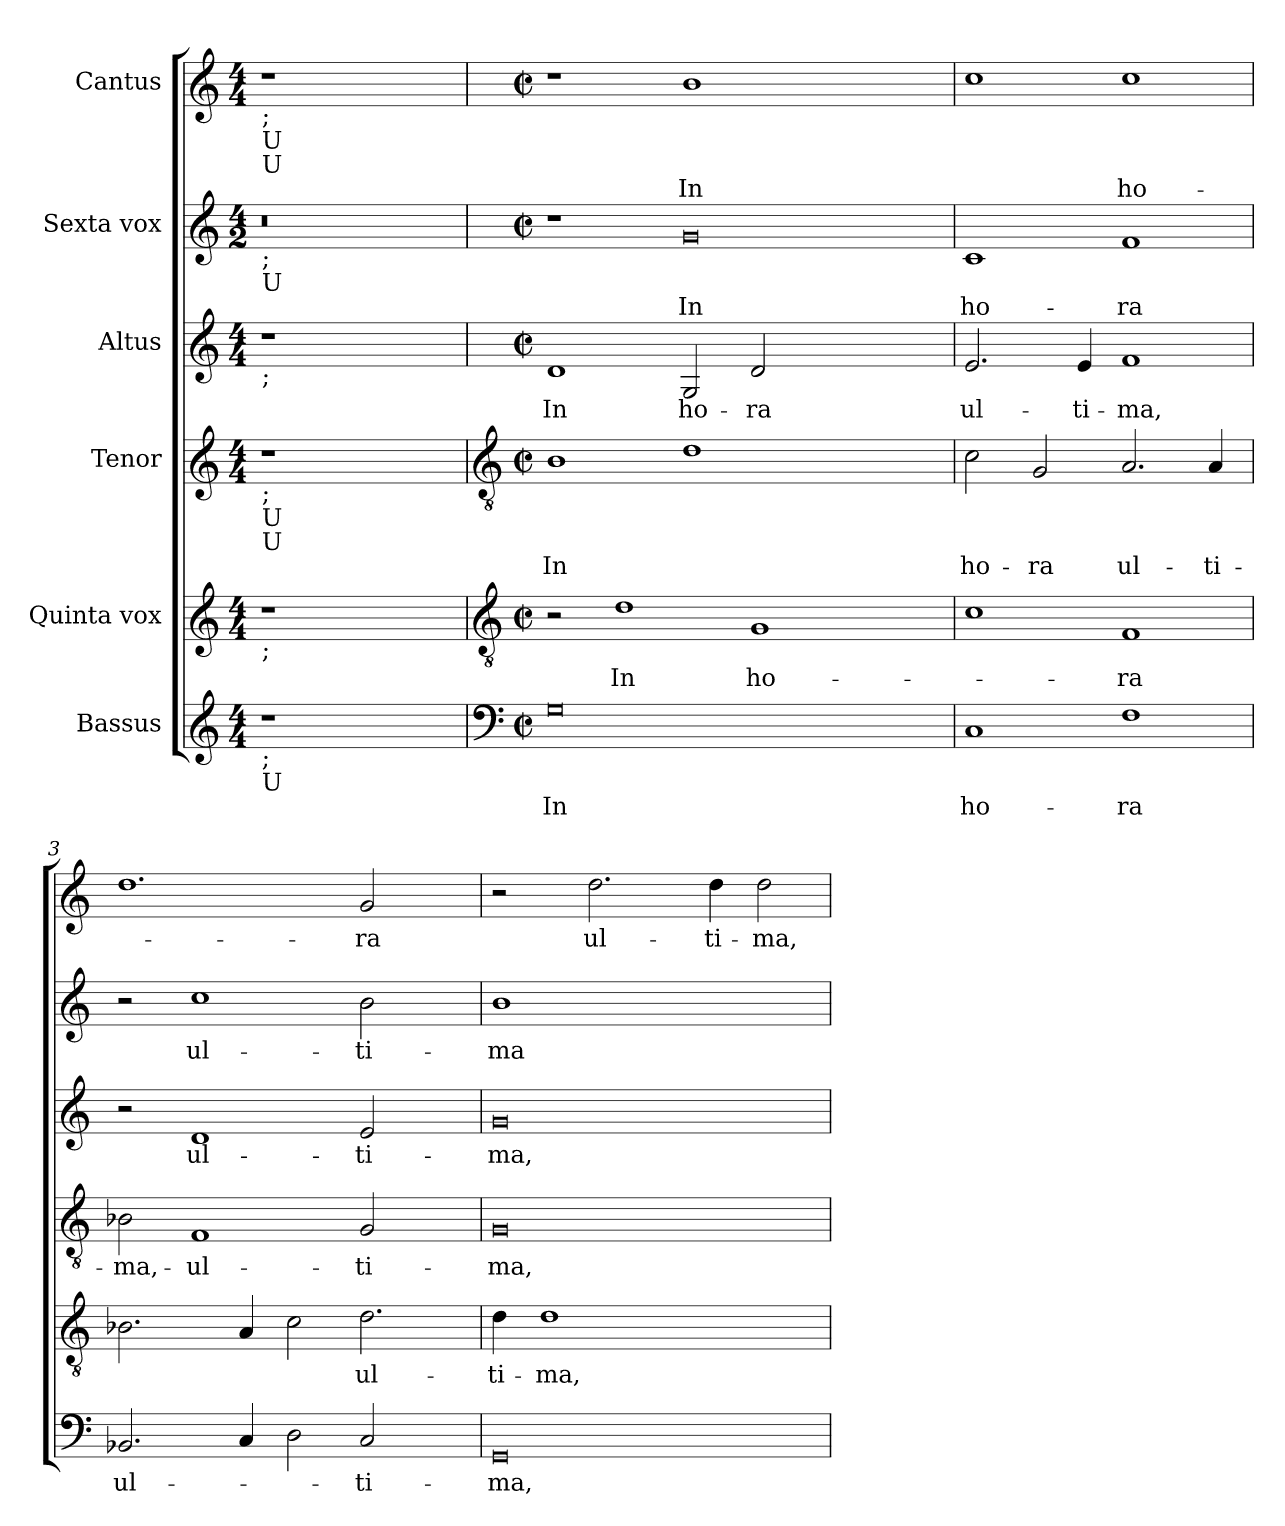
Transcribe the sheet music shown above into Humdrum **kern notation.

**kern	**text	**kern	**text	**kern	**text	**kern	**text	**kern	**text	**kern	**text
*part6	*part6	*part5	*part5	*part4	*part4	*part3	*part3	*part2	*part2	*part1	*part1
*staff6	*staff6	*staff5	*staff5	*staff4	*staff4	*staff3	*staff3	*staff2	*staff2	*staff1	*staff1
*I"Bassus	*	*I"Quinta vox	*	*I"Tenor	*	*I"Altus	*	*I"Sexta vox	*	*I"Cantus	*
*clefG2	*	*clefG2	*	*clefG2	*	*clefG2	*	*clefG2	*	*clefG2	*
*k[]	*	*k[]	*	*k[]	*	*k[]	*	*k[]	*	*k[]	*
*C:	*	*C:	*	*C:	*	*C:	*	*C:	*	*C:	*
*M4/4	*	*M4/4	*	*M4/4	*	*M4/4	*	*M4/2	*	*M4/4	*
=	=	=	=	=	=	=	=	=	=	=	=
!	!	!	!	!	!	!	!	!	!	!LO:TX:b:t=;	!
!	!	!	!	!	!	!	!	!	!	!LO:TX:b:t=U	!
!	!	!	!	!	!	!	!	!	!	!LO:TX:b:t=U	!
!	!	!	!	!	!	!	!	!LO:TX:b:t=;	!	!	!
!	!	!	!	!	!	!	!	!LO:TX:b:t=U	!	!	!
!	!	!	!	!	!	!LO:TX:b:t=;	!	!	!	!	!
!	!	!	!	!LO:TX:b:t=;	!	!	!	!	!	!	!
!	!	!	!	!LO:TX:b:t=U	!	!	!	!	!	!	!
!	!	!	!	!LO:TX:b:t=U	!	!	!	!	!	!	!
!	!	!LO:TX:b:t=;	!	!	!	!	!	!	!	!	!
!LO:TX:b:t=;	!	!	!	!	!	!	!	!	!	!	!
!LO:TX:b:t=U	!	!	!	!	!	!	!	!	!	!	!
1r	.	1r	.	1r	.	1r	.	0r	.	1r	.
1ryy	.	1ryy	.	1ryy	.	1ryy	.	.	.	1ryy	.
!!LO:LB:g=z
=1	=1	=1	=1	=1	=1	=1	=1	=1	=1	=1	=1
*clefF4	*	*clefGv2	*	*clefGv2	*	*	*	*	*	*	*
*M4/2	*	*M4/2	*	*M4/2	*	*M4/2	*	*M4/2	*	*M4/2	*
*met(c|)	*	*met(c|)	*	*met(c|)	*	*met(c|)	*	*met(c|)	*	*met(c|)	*
!	!LO:LY:b	!	!	!	!LO:LY:b	!	!LO:LY:b	!	!	!	!
0G	In	2r	.	1B	In	1d	In	1r	.	1r	.
!	!	!	!LO:LY:b	!	!	!	!	!	!	!	!
.	.	1d	In	.	.	.	.	.	.	.	.
!	!	!	!	!	!	!	!LO:LY:b	!	!LO:LY:b	!	!LO:LY:b
.	.	.	.	1d	.	2G	ho-	0g	In	1b	In
!	!	!	!LO:LY:b	!	!	!	!LO:LY:b	!	!	!	!
.	.	1G	ho-	.	.	2d	-ra	.	.	.	.
1ryy	.	.	.	1ryy	.	1ryy	.	.	.	1ryy	.
.	.	2ryy	.	.	.	.	.	.	.	.	.
=2	=2	=2	=2	=2	=2	=2	=2	=2	=2	=2	=2
!	!LO:LY:b	!	!	!	!LO:LY:b	!	!LO:LY:b	!	!LO:LY:b	!	!
1C	ho-	1c	.	2c	ho-	2.e	ul-	1c	ho-	1cc	.
!	!	!	!	!	!LO:LY:b	!	!	!	!	!	!
.	.	.	.	2G	-ra	.	.	.	.	.	.
!	!	!	!	!	!	!	!LO:LY:b	!	!	!	!
.	.	.	.	.	.	4e	-ti-	.	.	.	.
!	!LO:LY:b	!	!LO:LY:b	!	!LO:LY:b	!	!LO:LY:b	!	!LO:LY:b	!	!LO:LY:b
1F	-ra	1F	-ra	2.A	ul-	1f	-ma,	1f	-ra	1cc	ho-
!	!	!	!	!	!LO:LY:b	!	!	!	!	!	!
.	.	.	.	4A	-ti-	.	.	.	.	.	.
=3	=3	=3	=3	=3	=3	=3	=3	=3	=3	=3	=3
!	!LO:LY:b	!	!	!	!LO:LY:b	!	!	!	!	!	!
2.BB-X	ul-	2.B-	.	2B-X	-ma,-	2r	.	2r	.	1.dd	.
!	!	!	!	!	!LO:LY:b	!	!LO:LY:b	!	!LO:LY:b	!	!
.	.	.	.	1F	-ul-	1d	ul-	1cc	ul-	.	.
4C	.	4A	.	.	.	.	.	.	.	.	.
2D	.	2c	.	.	.	.	.	.	.	.	.
!	!LO:LY:b	!	!LO:LY:b	!	!LO:LY:b	!	!LO:LY:b	!	!LO:LY:b	!	!LO:LY:b
2C	-ti-	2.d	ul-	2G	-ti-	2e	-ti-	2b	-ti-	2g	-ra
4ryy	.	.	.	4ryy	.	4ryy	.	4ryy	.	4ryy	.
=4	=4	=4	=4	=4	=4	=4	=4	=4	=4	=4	=4
!	!LO:LY:b	!	!LO:LY:b	!	!LO:LY:b	!	!LO:LY:b	!	!LO:LY:b	!	!
0GG	-ma,	4d	-ti-	0G	-ma,	0g	-ma,	1b	-ma	2r	.
!	!	!	!LO:LY:b	!	!	!	!	!	!	!	!
.	.	1d	-ma,	.	.	.	.	.	.	.	.
!	!	!	!	!	!	!	!	!	!	!	!LO:LY:b
.	.	.	.	.	.	.	.	.	.	2.dd	ul-
.	.	.	.	.	.	.	.	1ryy	.	.	.
!	!	!	!	!	!	!	!	!	!	!	!LO:LY:b
.	.	2.ryy	.	.	.	.	.	.	.	4dd	-ti-
!	!	!	!	!	!	!	!	!	!	!	!LO:LY:b
.	.	.	.	.	.	.	.	.	.	2dd	-ma,
=	=	=	=	=	=	=	=	=	=	=	=
*-	*-	*-	*-	*-	*-	*-	*-	*-	*-	*-	*-
